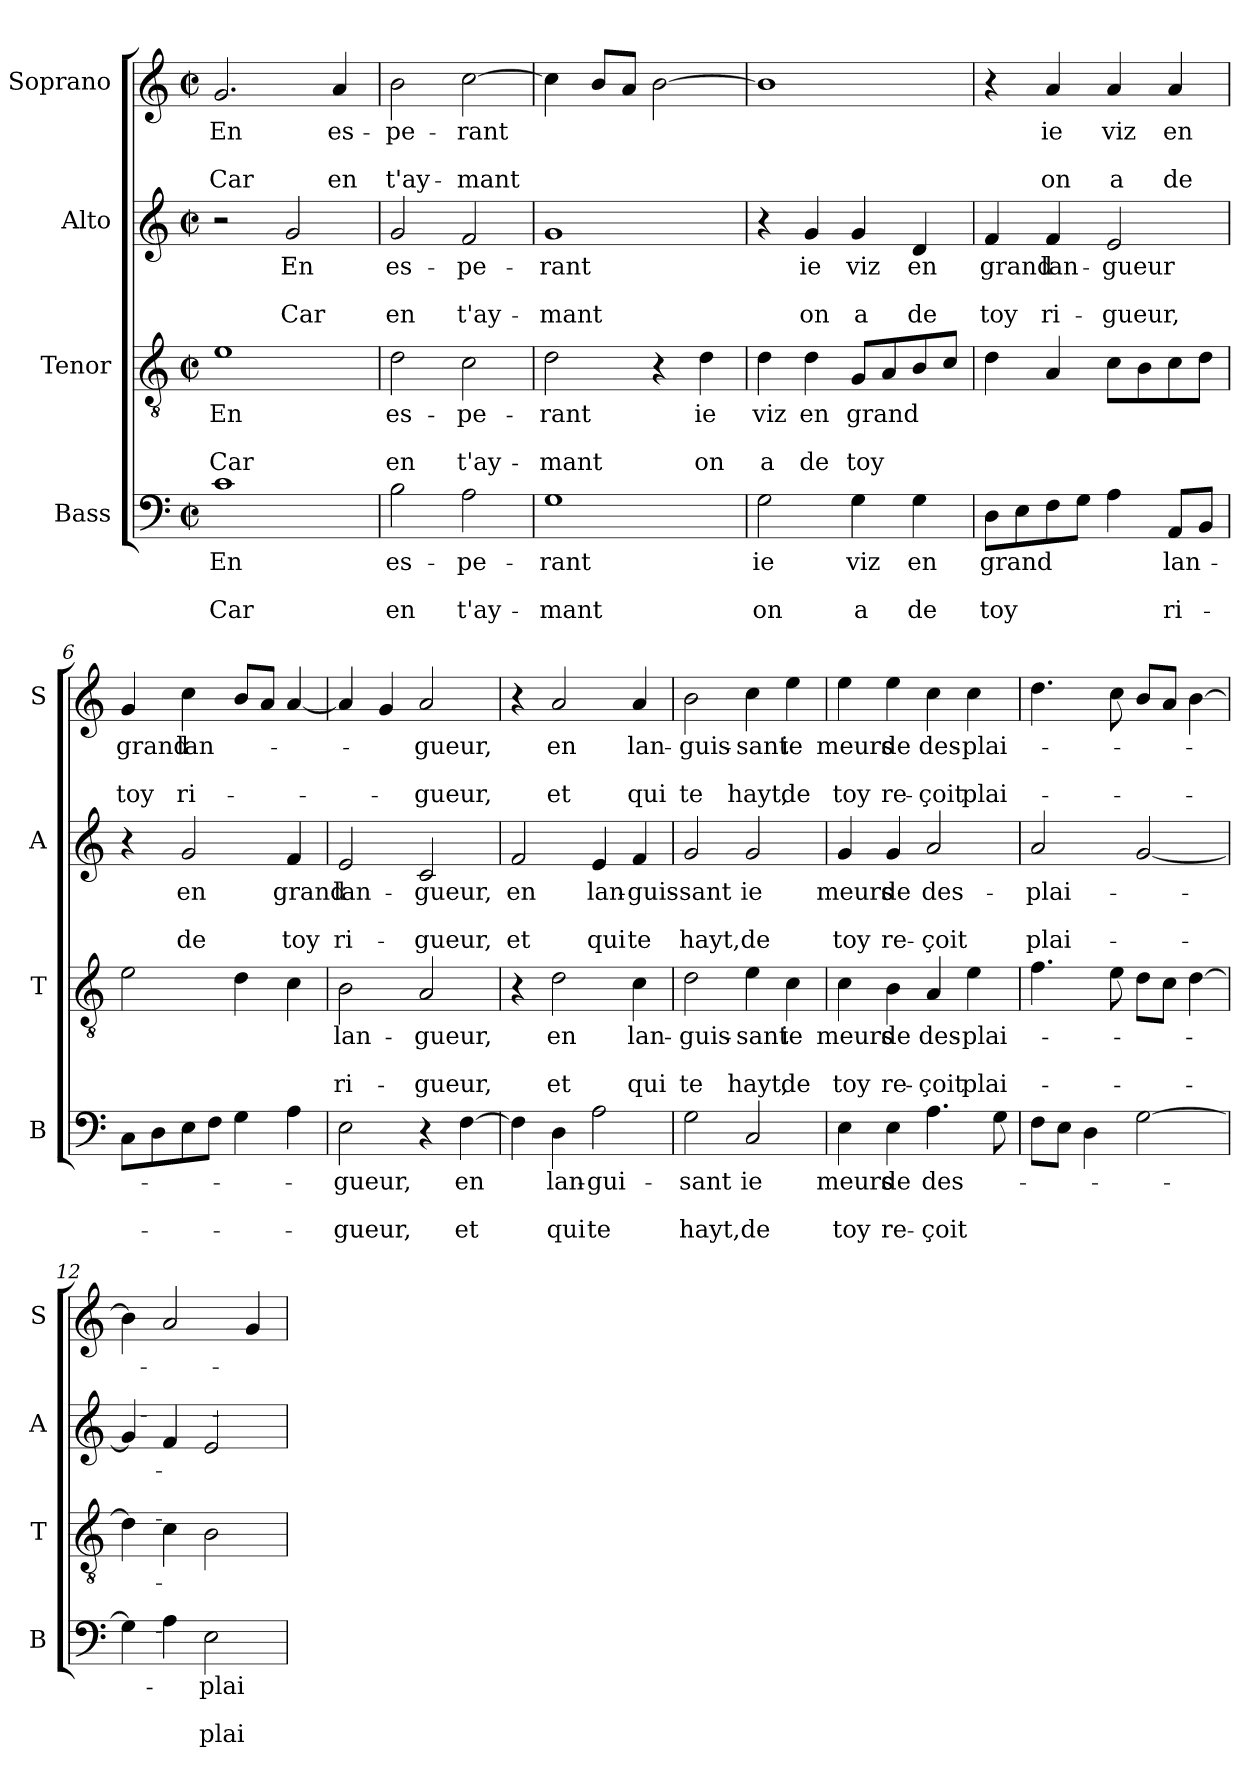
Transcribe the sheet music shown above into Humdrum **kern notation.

**kern	**text	**text	**text	**kern	**text	**text	**text	**kern	**text	**text	**text	**kern	**text	**text	**text
*part4	*part4	*part4	*part4	*part3	*part3	*part3	*part3	*part2	*part2	*part2	*part2	*part1	*part1	*part1	*part1
*staff4	*staff4	*staff4	*staff4	*staff3	*staff3	*staff3	*staff3	*staff2	*staff2	*staff2	*staff2	*staff1	*staff1	*staff1	*staff1
*I"Bass	*	*	*	*I"Tenor	*	*	*	*I"Alto	*	*	*	*I"Soprano	*	*	*
*I'B	*	*	*	*I'T	*	*	*	*I'A	*	*	*	*I'S	*	*	*
*clefF4	*	*	*	*clefGv2	*	*	*	*clefG2	*	*	*	*clefG2	*	*	*
*k[]	*	*	*	*k[]	*	*	*	*k[]	*	*	*	*k[]	*	*	*
*C:	*	*	*	*C:	*	*	*	*C:	*	*	*	*C:	*	*	*
*M2/2	*	*	*	*M2/2	*	*	*	*M2/2	*	*	*	*M2/2	*	*	*
*met(c|)	*	*	*	*met(c|)	*	*	*	*met(c|)	*	*	*	*met(c|)	*	*	*
=1	=1	=1	=1	=1	=1	=1	=1	=1	=1	=1	=1	=1	=1	=1	=1
!	!LO:LY:b	!	!LO:LY:b	!	!LO:LY:b	!	!LO:LY:b	!	!	!	!	!	!LO:LY:b	!	!LO:LY:b
1c	En	.	Car	1e	En	.	Car	2r	.	.	.	2.g/	En	.	Car
!	!	!	!	!	!	!	!	!	!LO:LY:b	!	!LO:LY:b	!	!	!	!
.	.	.	.	.	.	.	.	2g/	En	.	Car	.	.	.	.
!	!	!	!	!	!	!	!	!	!	!	!	!	!LO:LY:b	!	!LO:LY:b
.	.	.	.	.	.	.	.	.	.	.	.	4a/	es-	.	en
=2	=2	=2	=2	=2	=2	=2	=2	=2	=2	=2	=2	=2	=2	=2	=2
!	!LO:LY:b	!	!LO:LY:b	!	!LO:LY:b	!	!LO:LY:b	!	!LO:LY:b	!	!LO:LY:b	!	!LO:LY:b	!	!LO:LY:b
2B\	es-	.	en	2d\	es-	.	en	2g/	es-	.	en	2b\	-pe-	.	t'ay-
!	!LO:LY:b	!	!LO:LY:b	!	!LO:LY:b	!	!LO:LY:b	!	!LO:LY:b	!	!LO:LY:b	!	!LO:LY:b	!	!LO:LY:b
2A\	-pe-	.	t'ay-	2c\	-pe-	.	t'ay-	2f/	-pe-	.	t'ay-	[2cc\	-rant	.	-mant
=3	=3	=3	=3	=3	=3	=3	=3	=3	=3	=3	=3	=3	=3	=3	=3
!	!LO:LY:b	!	!LO:LY:b	!	!LO:LY:b	!	!LO:LY:b	!	!LO:LY:b	!	!LO:LY:b	!	!	!	!
1G	-rant	.	-mant	2d\	-rant	.	-mant	1g	-rant	.	-mant	4cc\]	.	.	.
.	.	.	.	.	.	.	.	.	.	.	.	8b/L	.	.	.
.	.	.	.	.	.	.	.	.	.	.	.	8a/J	.	.	.
.	.	.	.	4r	.	.	.	.	.	.	.	[2b\	.	.	.
!	!	!	!	!	!LO:LY:b	!	!LO:LY:b	!	!	!	!	!	!	!	!
.	.	.	.	4d\	ie	.	on	.	.	.	.	.	.	.	.
=4	=4	=4	=4	=4	=4	=4	=4	=4	=4	=4	=4	=4	=4	=4	=4
!	!LO:LY:b	!	!LO:LY:b	!	!LO:LY:b	!	!LO:LY:b	!	!	!	!	!	!	!	!
2G\	ie	.	on	4d\	viz	.	a	4r	.	.	.	1b]	.	.	.
!	!	!	!	!	!LO:LY:b	!	!LO:LY:b	!	!LO:LY:b	!	!LO:LY:b	!	!	!	!
.	.	.	.	4d\	en	.	de	4g/	ie	.	on	.	.	.	.
!	!LO:LY:b	!	!LO:LY:b	!	!LO:LY:b	!	!LO:LY:b	!	!LO:LY:b	!	!LO:LY:b	!	!	!	!
4G\	viz	.	a	8G/L	grand	.	toy	4g/	viz	.	a	.	.	.	.
.	.	.	.	8A/	.	.	.	.	.	.	.	.	.	.	.
!	!LO:LY:b	!	!LO:LY:b	!	!	!	!	!	!LO:LY:b	!	!LO:LY:b	!	!	!	!
4G\	en	.	de	8B/	.	.	.	4d/	en	.	de	.	.	.	.
.	.	.	.	8c/J	.	.	.	.	.	.	.	.	.	.	.
=5	=5	=5	=5	=5	=5	=5	=5	=5	=5	=5	=5	=5	=5	=5	=5
!	!LO:LY:b	!	!LO:LY:b	!	!	!	!	!	!LO:LY:b	!	!LO:LY:b	!	!	!	!
8D\L	grand	.	toy	4d\	.	.	.	4f/	grand	.	toy	4r	.	.	.
8E\	.	.	.	.	.	.	.	.	.	.	.	.	.	.	.
!	!	!	!	!	!	!	!	!	!LO:LY:b	!	!LO:LY:b	!	!LO:LY:b	!	!LO:LY:b
8F\	.	.	.	4A/	.	.	.	4f/	lan-	.	ri-	4a/	ie	.	on
8G\J	.	.	.	.	.	.	.	.	.	.	.	.	.	.	.
!	!	!	!	!	!	!	!	!	!LO:LY:b	!	!LO:LY:b	!	!LO:LY:b	!	!LO:LY:b
4A\	.	.	.	8c\L	.	.	.	2e/	-gueur	.	-gueur,	4a/	viz	.	a
.	.	.	.	8B\	.	.	.	.	.	.	.	.	.	.	.
!	!LO:LY:b	!	!LO:LY:b	!	!	!	!	!	!	!	!	!	!LO:LY:b	!	!LO:LY:b
8AA/L	lan-	.	ri-	8c\	.	.	.	.	.	.	.	4a/	en	.	de
8BB/J	.	.	.	8d\J	.	.	.	.	.	.	.	.	.	.	.
!!LO:LB:g=z
=6	=6	=6	=6	=6	=6	=6	=6	=6	=6	=6	=6	=6	=6	=6	=6
!	!	!	!	!	!	!	!	!	!	!	!	!	!LO:LY:b	!	!LO:LY:b
8C\L	.	.	.	2e\	.	.	.	4r	.	.	.	4g/	grand	.	toy
8D\	.	.	.	.	.	.	.	.	.	.	.	.	.	.	.
!	!	!	!	!	!	!	!	!	!LO:LY:b	!	!LO:LY:b	!	!LO:LY:b	!	!LO:LY:b
8E\	.	.	.	.	.	.	.	2g/	en	.	de	4cc\	lan-	.	ri-
8F\J	.	.	.	.	.	.	.	.	.	.	.	.	.	.	.
4G\	.	.	.	4d\	.	.	.	.	.	.	.	8b/L	.	.	.
.	.	.	.	.	.	.	.	.	.	.	.	8a/J	.	.	.
!	!	!	!	!	!	!	!	!	!LO:LY:b	!	!LO:LY:b	!	!	!	!
4A\	.	.	.	4c\	.	.	.	4f/	grand	.	toy	[4a/	.	.	.
=7	=7	=7	=7	=7	=7	=7	=7	=7	=7	=7	=7	=7	=7	=7	=7
!	!LO:LY:b	!	!LO:LY:b	!	!LO:LY:b	!	!LO:LY:b	!	!LO:LY:b	!	!LO:LY:b	!	!	!	!
2E\	-gueur,	.	-gueur,	2B\	lan-	.	ri-	2e/	lan-	.	ri-	4a/]	.	.	.
.	.	.	.	.	.	.	.	.	.	.	.	4g/	.	.	.
!	!	!	!	!	!LO:LY:b	!	!LO:LY:b	!	!LO:LY:b	!	!LO:LY:b	!	!LO:LY:b	!	!LO:LY:b
4r	.	.	.	2A/	-gueur,	.	-gueur,	2c/	-gueur,	.	-gueur,	2a/	-gueur,	.	-gueur,
!	!LO:LY:b	!	!LO:LY:b	!	!	!	!	!	!	!	!	!	!	!	!
[4F\	en	.	et	.	.	.	.	.	.	.	.	.	.	.	.
=8	=8	=8	=8	=8	=8	=8	=8	=8	=8	=8	=8	=8	=8	=8	=8
!	!	!	!	!	!	!	!	!	!LO:LY:b	!	!LO:LY:b	!	!	!	!
4F\]	.	.	.	4r	.	.	.	2f/	en	.	et	4r	.	.	.
!	!LO:LY:b	!	!LO:LY:b	!	!LO:LY:b	!	!LO:LY:b	!	!	!	!	!	!LO:LY:b	!	!LO:LY:b
4D\	lan-	.	qui	2d\	en	.	et	.	.	.	.	2a/	en	.	et
!	!LO:LY:b	!	!LO:LY:b	!	!	!	!	!	!LO:LY:b	!	!LO:LY:b	!	!	!	!
2A\	-gui-	.	te	.	.	.	.	4e/	lan-	.	qui	.	.	.	.
!	!	!	!	!	!LO:LY:b	!	!LO:LY:b	!	!LO:LY:b	!	!LO:LY:b	!	!LO:LY:b	!	!LO:LY:b
.	.	.	.	4c\	lan-	.	qui	4f/	-guis-	.	te	4a/	lan-	.	qui
=9	=9	=9	=9	=9	=9	=9	=9	=9	=9	=9	=9	=9	=9	=9	=9
!	!LO:LY:b	!	!LO:LY:b	!	!LO:LY:b	!	!LO:LY:b	!	!LO:LY:b	!	!LO:LY:b	!	!LO:LY:b	!	!LO:LY:b
2G\	-sant	.	hayt,	2d\	-guis-	.	te	2g/	-sant	.	hayt,	2b\	-guis-	.	te
!	!LO:LY:b	!	!LO:LY:b	!	!LO:LY:b	!	!LO:LY:b	!	!LO:LY:b	!	!LO:LY:b	!	!LO:LY:b	!	!LO:LY:b
2C/	ie	.	de	4e\	-sant	.	hayt,	2g/	ie	.	de	4cc\	-sant	.	hayt,
!	!	!	!	!	!LO:LY:b	!	!LO:LY:b	!	!	!	!	!	!LO:LY:b	!	!LO:LY:b
.	.	.	.	4c\	ie	.	de	.	.	.	.	4ee\	ie	.	de
=10	=10	=10	=10	=10	=10	=10	=10	=10	=10	=10	=10	=10	=10	=10	=10
!	!LO:LY:b	!	!LO:LY:b	!	!LO:LY:b	!	!LO:LY:b	!	!LO:LY:b	!	!LO:LY:b	!	!LO:LY:b	!	!LO:LY:b
4E\	meurs	.	toy	4c\	meurs	.	toy	4g/	meurs	.	toy	4ee\	meurs	.	toy
!	!LO:LY:b	!	!LO:LY:b	!	!LO:LY:b	!	!LO:LY:b	!	!LO:LY:b	!	!LO:LY:b	!	!LO:LY:b	!	!LO:LY:b
4E\	de	.	re-	4B\	de	.	re-	4g/	de	.	re-	4ee\	de	.	re-
!	!LO:LY:b	!	!LO:LY:b	!	!LO:LY:b	!	!LO:LY:b	!	!LO:LY:b	!	!LO:LY:b	!	!LO:LY:b	!	!LO:LY:b
4.A\	des-	.	-çoit	4A/	des-	.	-çoit	2a/	des-	.	-çoit	4cc\	des-	.	-çoit
!	!	!	!	!	!LO:LY:b	!	!LO:LY:b	!	!	!	!	!	!LO:LY:b	!	!LO:LY:b
.	.	.	.	4e\	-plai-	.	plai-	.	.	.	.	4cc\	-plai-	.	plai-
8G\	.	.	.	.	.	.	.	.	.	.	.	.	.	.	.
!!LO:PB:g=z
=11	=11	=11	=11	=11	=11	=11	=11	=11	=11	=11	=11	=11	=11	=11	=11
!	!	!	!	!	!	!	!	!	!LO:LY:b	!	!LO:LY:b	!	!	!	!
8F\L	.	.	.	4.f\	.	.	.	2a/	-plai-	.	plai-	4.dd\	.	.	.
8E\J	.	.	.	.	.	.	.	.	.	.	.	.	.	.	.
4D\	.	.	.	.	.	.	.	.	.	.	.	.	.	.	.
.	.	.	.	8e\	.	.	.	.	.	.	.	8cc\	.	.	.
[2G\	.	.	.	8d\L	.	.	.	[2g/	.	.	.	8b/L	.	.	.
.	.	.	.	8c\J	.	.	.	.	.	.	.	8a/J	.	.	.
.	.	.	.	[4d\	.	.	.	.	.	.	.	[4b\	.	.	.
=12	=12	=12	=12	=12	=12	=12	=12	=12	=12	=12	=12	=12	=12	=12	=12
4G\]	.	.	.	4d\]	.	.	.	4g/]	.	.	.	4b\]	.	.	.
4A\	.	.	.	4c\	.	.	.	4f/	.	.	.	2a/	.	.	.
!	!LO:LY:b	!	!LO:LY:b	!	!	!	!	!	!	!	!	!	!	!	!
2E\	-plai-	.	plai-	2B\	.	.	.	2e/	.	.	.	.	.	.	.
.	.	.	.	.	.	.	.	.	.	.	.	4g/	.	.	.
=	=	=	=	=	=	=	=	=	=	=	=	=	=	=	=
*-	*-	*-	*-	*-	*-	*-	*-	*-	*-	*-	*-	*-	*-	*-	*-
